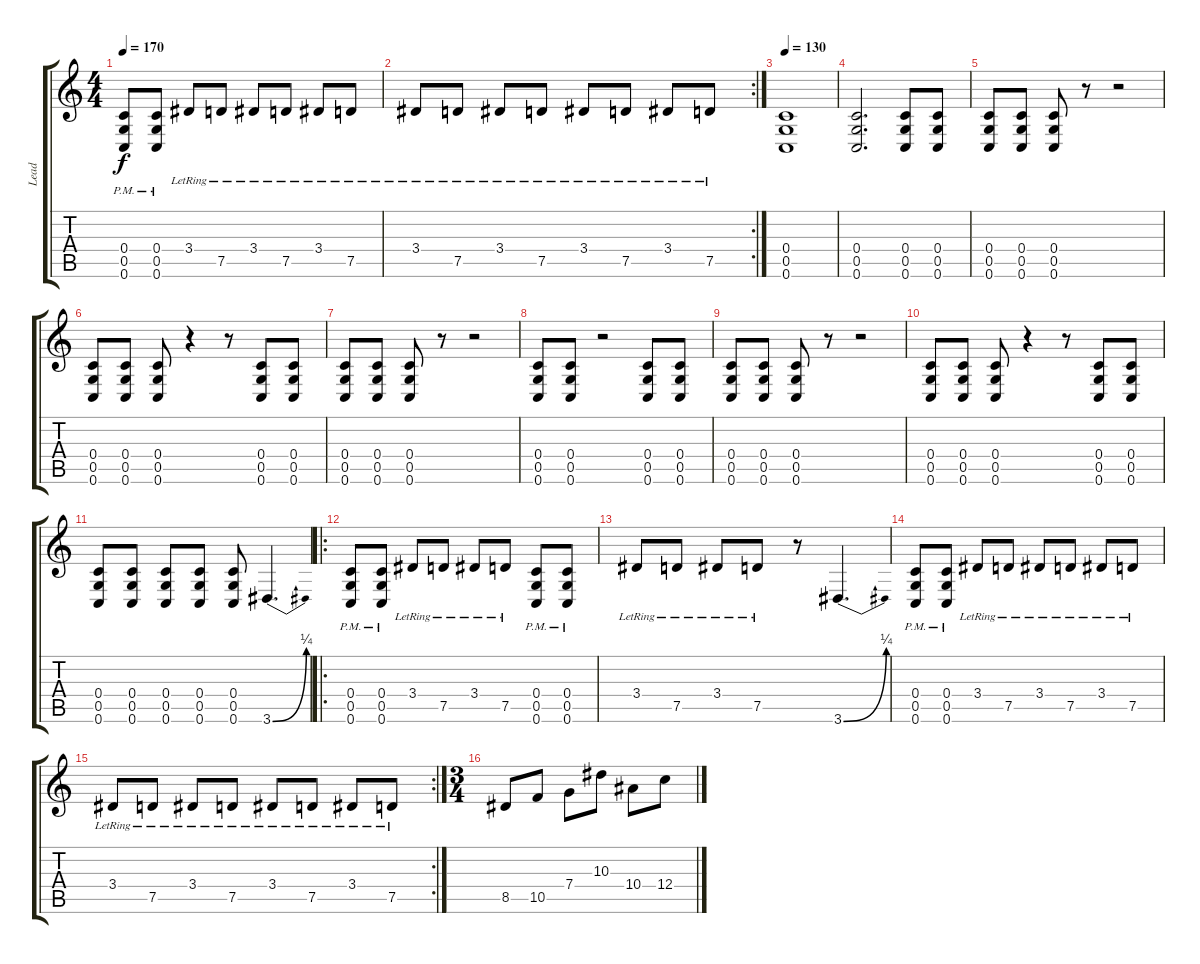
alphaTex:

\track ("Lead" "Lead") {instrument distortionguitar}
\staff {score tabs}
\tuning (D4 A3 F3 C3 G2 C2) {hide}
\ts (4 4)
\tempo 170
\clef g2
\ks c
(0.4{pm} 0.5{pm} 0.6{pm}).8{dy f} (0.4{pm} 0.5{pm} 0.6{pm}).8 3.4{lr}.8 7.5{lr}.8 3.4{lr}.8 7.5{lr}.8 3.4{lr}.8 7.5{lr}.8 |
\rc 2
3.4{lr}.8 7.5{lr}.8 3.4{lr}.8 7.5{lr}.8 3.4{lr}.8 7.5{lr}.8 3.4{lr}.8 7.5{lr}.8 |
\tempo 130
(0.4 0.5 0.6).1 |
(0.4 0.5 0.6).2{d} (0.4 0.5 0.6).8 (0.4 0.5 0.6).8 |
(0.4 0.5 0.6).8 (0.4 0.5 0.6).8 (0.4 0.5 0.6).8 r.8 r.2 |
(0.4 0.5 0.6).8 (0.4 0.5 0.6).8 (0.4 0.5 0.6).8 r.4 r.8 (0.4 0.5 0.6).8 (0.4 0.5 0.6).8 |
(0.4 0.5 0.6).8 (0.4 0.5 0.6).8 (0.4 0.5 0.6).8 r.8 r.2 |
(0.4 0.5 0.6).8 (0.4 0.5 0.6).8 r.2 (0.4 0.5 0.6).8 (0.4 0.5 0.6).8 |
(0.4 0.5 0.6).8 (0.4 0.5 0.6).8 (0.4 0.5 0.6).8 r.8 r.2 |
(0.4 0.5 0.6).8 (0.4 0.5 0.6).8 (0.4 0.5 0.6).8 r.4 r.8 (0.4 0.5 0.6).8 (0.4 0.5 0.6).8 |
(0.4 0.5 0.6).8 (0.4 0.5 0.6).8 (0.4 0.5 0.6).8 (0.4 0.5 0.6).8 (0.4 0.5 0.6).8 3.6{be (bend 0 0 60 1)}.4{d} |
\ro
(0.4{pm} 0.5{pm} 0.6{pm}).8 (0.4{pm} 0.5{pm} 0.6{pm}).8 3.4{lr}.8 7.5{lr}.8 3.4{lr}.8 7.5{lr}.8 (0.4{pm} 0.5{pm} 0.6{pm}).8 (0.4{pm} 0.5{pm} 0.6{pm}).8 |
3.4{lr}.8 7.5{lr}.8 3.4{lr}.8 7.5{lr}.8 r.8 3.6{be (bend 0 0 60 1)}.4{d} |
(0.4{pm} 0.5{pm} 0.6{pm}).8 (0.4{pm} 0.5{pm} 0.6{pm}).8 3.4{lr}.8 7.5{lr}.8 3.4{lr}.8 7.5{lr}.8 3.4{lr}.8 7.5{lr}.8 |
\rc 2
3.4{lr}.8 7.5{lr}.8 3.4{lr}.8 7.5{lr}.8 3.4{lr}.8 7.5{lr}.8 3.4{lr}.8 7.5{lr}.8 |
\ts (3 4)
8.5.8 10.5.8 7.4.8 10.3.8 10.4.8 12.4.8
